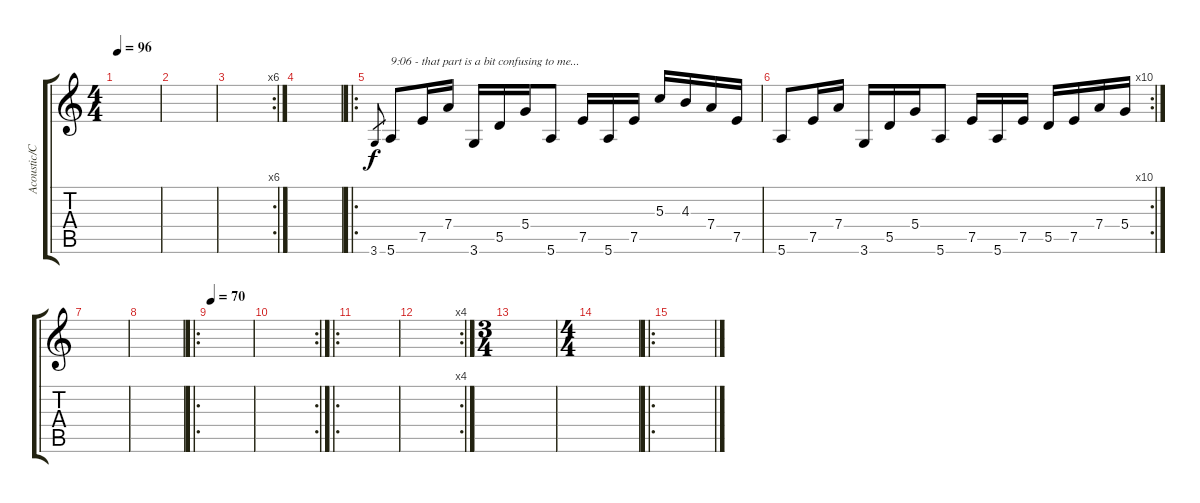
\track ("Acoustic/Clean Guitar" "Acoustic/C") {instrument acousticguitarsteel}
\staff {score tabs}
\tuning (E4 B3 G3 D3 A2 E2) {hide}
\ts (4 4)
\tempo 96
\clef g2
\ks c
|
|
\rc 6
|
|
\ro
3.6.8{gr} 5.6.8{txt "9:06 - that part is a bit confusing to me..."} 7.5.16 7.4.16 3.6.16 5.5.16 5.4.16 5.6.8 7.5.16 5.6.16 7.5.16 5.3.16 4.3.16 7.4.16 7.5.16 |
\rc 10
5.6.8 7.5.16 7.4.16 3.6.16 5.5.16 5.4.16 5.6.8 7.5.16 5.6.16 7.5.16 5.5.16 7.5.16 7.4.16 5.4.16 |
|
|
\ro
\tempo 70
|
\rc 2
|
\ro
|
\rc 4
|
\ts (3 4)
|
\ts (4 4)
|
\ro
